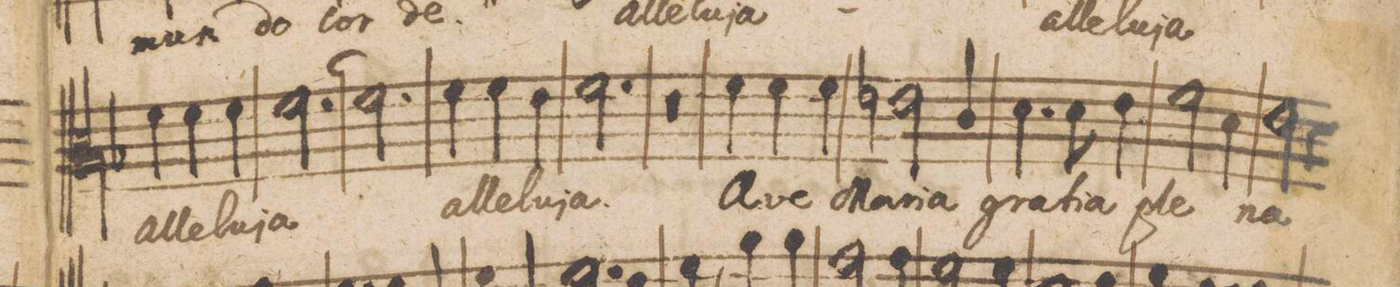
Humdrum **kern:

**kern	**text
*I"Alto.	*
*clefC3	*
*k[b-]	*
*met(C|)	*
*M3/4	*
4f\	al-
4f\	-le-
4f\	-lu-
=46	=46
(2.f\	-ja
=47	=47
2.f\)	.
=48	=48
4f\	al-
4f\	-le-
4e\	-lu-
=49	=49
2.f\	-ja.
=50	=50
1.r	.
=51	=51
=52	=52
4f\	A-
4f\	-ve
4f\	Ma-
=53	=53
2en\	-ri-
4c/	-a
=54	=54
4.d\	gra-
8d\	-ti-
4e\	-a
=55	=55
2f\	ple-
4d\	.
=56	=56
2e\	-na
4r	.
=57	=57
*-	*-
